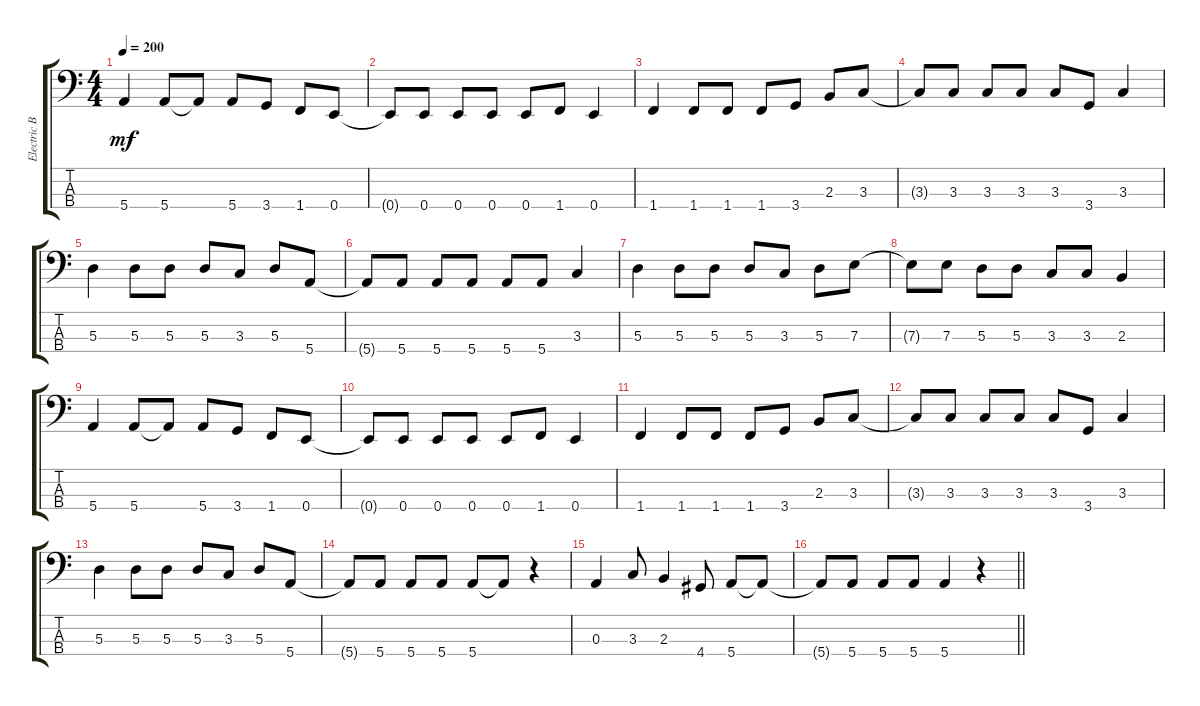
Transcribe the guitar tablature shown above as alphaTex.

\track ("Electric Bass" "Electric B") {instrument electricbassfinger}
\staff {score tabs}
\tuning (G2 D2 A1 E1) {hide}
\ts (4 4)
\tempo 200
\clef f4
\ks c
5.4.4{dy mf} 5.4.8 5.4{t}.8 5.4.8 3.4.8 1.4.8 0.4.8 |
0.4{t}.8 0.4.8 0.4.8 0.4.8 0.4.8 1.4.8 0.4.4 |
1.4.4 1.4.8 1.4.8 1.4.8 3.4.8 2.3.8 3.3.8 |
3.3{t}.8 3.3.8 3.3.8 3.3.8 3.3.8 3.4.8 3.3.4 |
5.3.4 5.3.8 5.3.8 5.3.8 3.3.8 5.3.8 5.4.8 |
5.4{t}.8 5.4.8 5.4.8 5.4.8 5.4.8 5.4.8 3.3.4 |
5.3.4 5.3.8 5.3.8 5.3.8 3.3.8 5.3.8 7.3.8 |
7.3{t}.8 7.3.8 5.3.8 5.3.8 3.3.8 3.3.8 2.3.4 |
5.4.4 5.4.8 5.4{t}.8 5.4.8 3.4.8 1.4.8 0.4.8 |
0.4{t}.8 0.4.8 0.4.8 0.4.8 0.4.8 1.4.8 0.4.4 |
1.4.4 1.4.8 1.4.8 1.4.8 3.4.8 2.3.8 3.3.8 |
3.3{t}.8 3.3.8 3.3.8 3.3.8 3.3.8 3.4.8 3.3.4 |
5.3.4 5.3.8 5.3.8 5.3.8 3.3.8 5.3.8 5.4.8 |
5.4{t}.8 5.4.8 5.4.8 5.4.8 5.4.8 5.4{t}.8 r.4 |
0.3.4 3.3.8 2.3.4 4.4.8 5.4.8 5.4{t}.8 |
\barLineRight lightlight
5.4{t}.8 5.4.8 5.4.8 5.4.8 5.4.4 r.4
